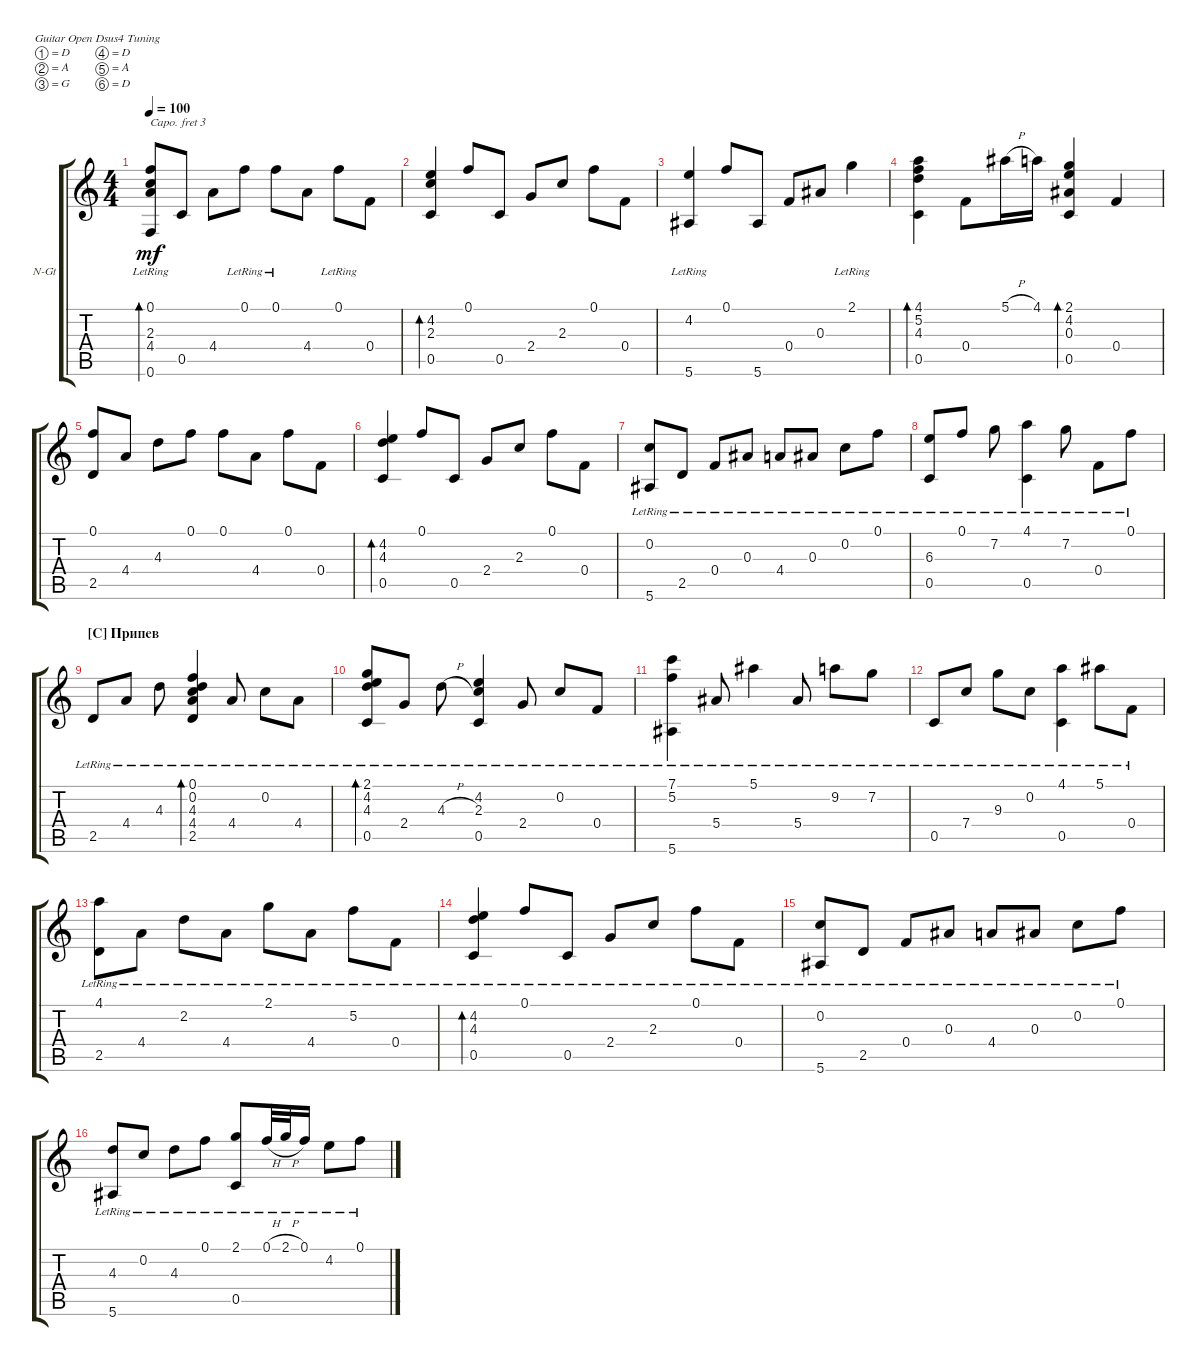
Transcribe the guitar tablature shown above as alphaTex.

\defaultSystemsLayout 4
\bracketExtendMode groupsimilarinstruments
\firstSystemTrackNameOrientation horizontal
\otherSystemsTrackNameOrientation horizontal
\track ("Nylon Guitar" "N-Gt") {instrument acousticguitarnylon}
\staff {score tabs}
\capo 3
\tuning (D4 A3 G3 D3 A2 D2)
\ts (4 4)
\tempo 100
\clef g2
\ks c
(0.6 4.4 2.3 0.1{lr}).8{bd 119 dy mf} 0.5.8 4.4.8 0.1{lr}.8 0.1{lr}.8 4.4.8 0.1{lr}.8 0.4.8 |
(0.5 2.3 4.2).4{bd 118} 0.1.8 0.5.8 2.4.8 2.3.8 0.1.8 0.4.8 |
(4.2{lr} 5.6).4 0.1.8 5.6.8 0.4.8 0.3.8 2.1{lr}.4 |
(0.5 4.3 5.2 4.1).4{bd 120} 0.4.8 5.1{h}.16 4.1.16 (0.5 0.3 4.2 2.1).4{bd 120} 0.4.4 |
(2.5 0.1).8 4.4.8 4.3.8 0.1.8 0.1.8 4.4.8 0.1.8 0.4.8 |
(0.5 4.3 4.2).4{bd 119} 0.1.8 0.5.8 2.4.8 2.3.8 0.1.8 0.4.8 |
(0.2{lr} 5.6).8 2.5{lr}.8 0.4{lr}.8 0.3{lr}.8 4.4{lr}.8 0.3{lr}.8 0.2{lr}.8 0.1{lr}.8 |
(6.3{lr} 0.5).8 0.1{lr}.8 7.2{lr}.8 (4.1{lr} 0.5).4 7.2{lr}.8 0.4{lr}.8 0.1{lr}.8 |
\section ("C" "Припев")
2.5{lr}.8 4.4{lr}.8 4.3{lr}.8 (4.4 4.3 0.2 0.1{lr} 2.5).4{bd 120} 4.4{lr}.8 0.2{lr}.8 4.4{lr}.8 |
(0.5 4.3 4.2 2.1{lr}).8{bd 119} 2.4{lr}.8 4.3{h lr}.8 (2.3 4.2{lr} 0.5).4 2.4{lr}.8 0.2{lr}.8 0.4{lr}.8 |
(7.1{lr} 5.2 5.6).4 5.4{lr}.8 5.1{lr}.4 5.4{lr}.8 9.2{lr}.8 7.2{lr}.8 |
0.5{lr}.8 7.4{lr}.8 9.3{lr}.8 0.2{lr}.8 (4.1{lr} 0.5).4 5.1{lr}.8 0.4{lr}.8 |
(4.1{lr} 2.5).8 4.4{lr}.8 2.2{lr}.8 4.4{lr}.8 2.1{lr}.8 4.4{lr}.8 5.2{lr}.8 0.4{lr}.8 |
(0.5 4.3 4.2{lr}).4{bd 119} 0.1{lr}.8 0.5{lr}.8 2.4{lr}.8 2.3{lr}.8 0.1{lr}.8 0.4{lr}.8 |
(0.2 5.6{lr}).8 2.5{lr}.8 0.4{lr}.8 0.3{lr}.8 4.4{lr}.8 0.3{lr}.8 0.2{lr}.8 0.1{lr}.8 |
(4.3{lr} 5.6).8 0.2{lr}.8 4.3{lr}.8 0.1{lr}.8 (2.1{lr} 0.5).8 0.1{h lr}.32 2.1{h lr}.32 0.1{lr}.16 4.2{lr}.8 0.1{lr}.8
